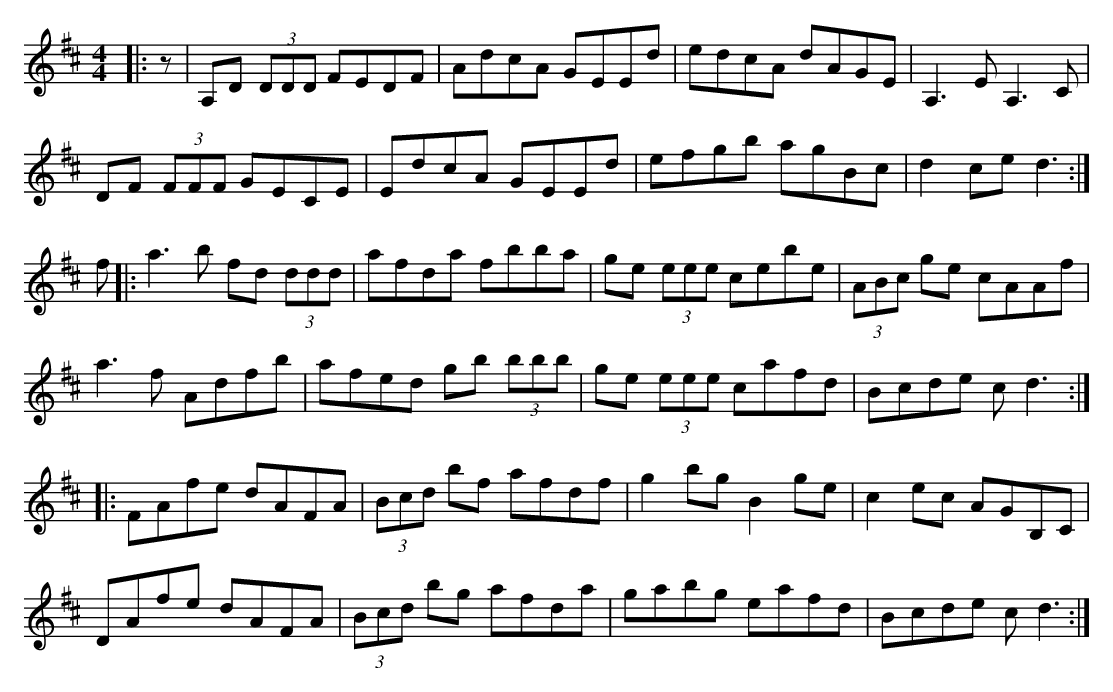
X:1
M:4/4
K:D
|:z|A,D (3DDD FEDF|AdcA GEEd|edcA dAGE|A,3E A,3 C|
DF (3FFF GECE|EdcA GEEd|efgb agBc|d2 ce d3:|
f|:a3 b fd (3ddd|afda fbba|ge (3eee cebe|(3ABc ge cAAf|
a3 f Adfb|afed gb (3bbb|ge (3eee cafd|Bcde c d3:|
|:FAfe dAFA|(3Bcd bf afdf|g2 bg B2 ge|c2 ec Ag,B,C|
DAfe dAFA|(3Bcd bg afda|gabg eafd|Bcde c d3:|
